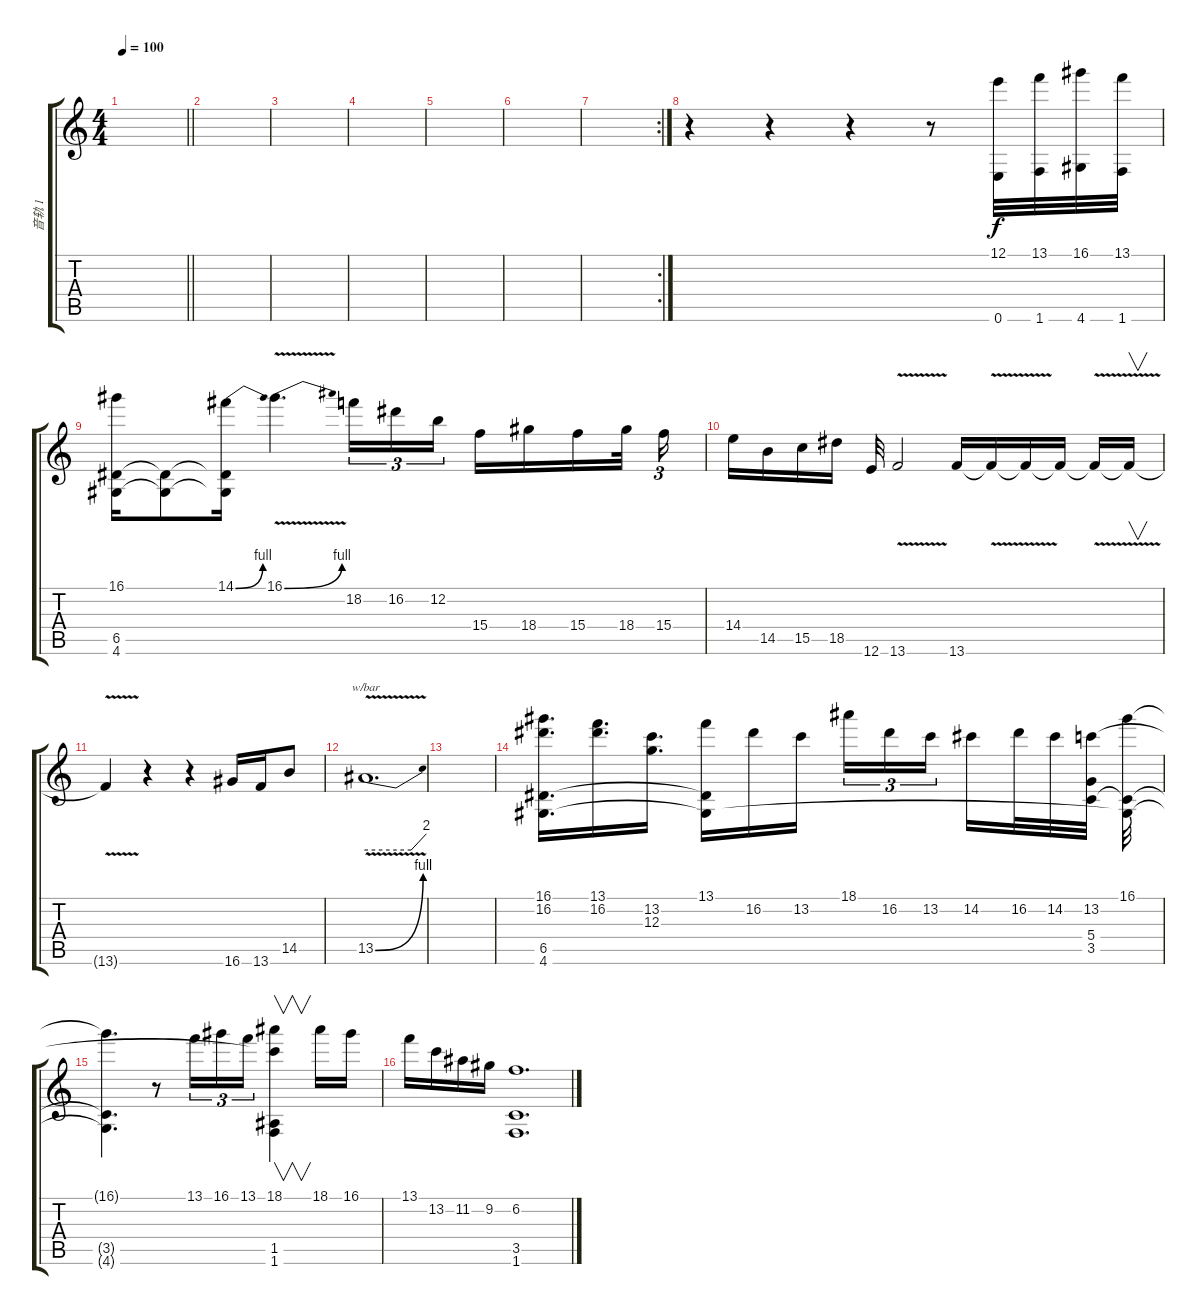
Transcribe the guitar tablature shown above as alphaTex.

\track ("音轨 1" "音轨 1") {instrument distortionguitar}
\staff {score tabs}
\tuning (E4 B3 G3 D3 A2 E2) {hide}
\ts (4 4)
\tempo 100
\clef g2
\barLineRight lightlight
\ks c
|
\section ("" "")
|
|
|
|
|
\rc 2
|
r.4 r.4 r.4 r.8 (12.1 0.6).32 (13.1 1.6).32 (16.1 4.6).32 (13.1 1.6).32 |
(16.1 6.5 4.6).16 (6.5{t} 4.6{t}).8 (14.1{be (bend 0 0 60 4)} 6.5{t} 4.6{t}).16 16.1{be (bend 0 0 60 4) v}.4{d} 18.2.16{tu (3 2)} 16.2.16{tu (3 2)} 12.2.16{tu (3 2)} 15.4.16 18.4.16 15.4.16 18.4.32{beam splitsecondary} 15.4.16{tu (3 2)} |
14.4.16 14.5.16 15.5.16 18.5.16 12.6.32 13.6{v}.2 13.6.16 13.6{v t}.16 13.6{t}.16 13.6{t}.16 13.6{v t}.16 13.6{t}.16{v} |
13.6{v t}.4 r.4 r.4 16.6.16 13.6.16 14.5.8 |
13.5{be (bend 0 0 60 4) v}.1{d tbe (custom default 0 0 45 0 60 8)} |
|
(16.1 16.2 6.5 4.6).16{d} (13.1 16.2).16{d} (13.2 12.3).16{d} (13.1 6.5{t} 4.6{t}).16 16.2.16 13.2.16{beam splitsecondary} 18.1.16{tu (3 2)} 16.2.16{tu (3 2)} 13.2.16{tu (3 2) beam splitsecondary} 14.2.16 16.2.32 14.2.32 (13.2 5.4 3.5).32 (16.1 3.5{t} 4.6{t}).32 |
(16.1{t} 3.5{t} 4.6{t}).4{d} r.8 13.1.16{tu (3 2)} 16.1.16{tu (3 2)} 13.1.16{tu (3 2)} (18.1 13.2{t} 1.5 1.6).4{v} 18.1.16 16.1.16 |
13.1.16 13.2.16 11.2.16 9.2.16 (6.2 3.5 1.6).1{d}
